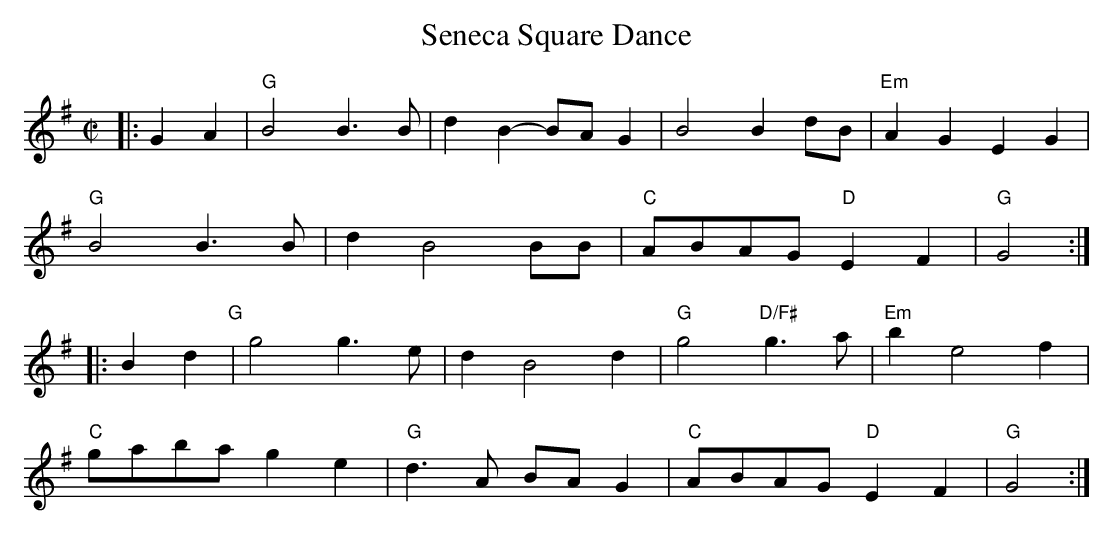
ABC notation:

X:1
T:Seneca Square Dance
M:C|
L:1/4
K:G
|: GA |"G"B2 B>B |dB- B/A/G | B2 Bd/B/ | "Em" AG EG|
"G"B2 B>B |dB2 B/B/ |"C" A/B/A/G/ "D" E F | "G" G2 :|
|: B d "G" |g2 g>e | d B2 d | "G"g2 "D/F#" g>a | "Em" b e2 f|
"C" g/a/b/a/ g e| "G" d>A B/A/ G | "C" A/B/A/G/ "D" E F | "G"G2 :|
